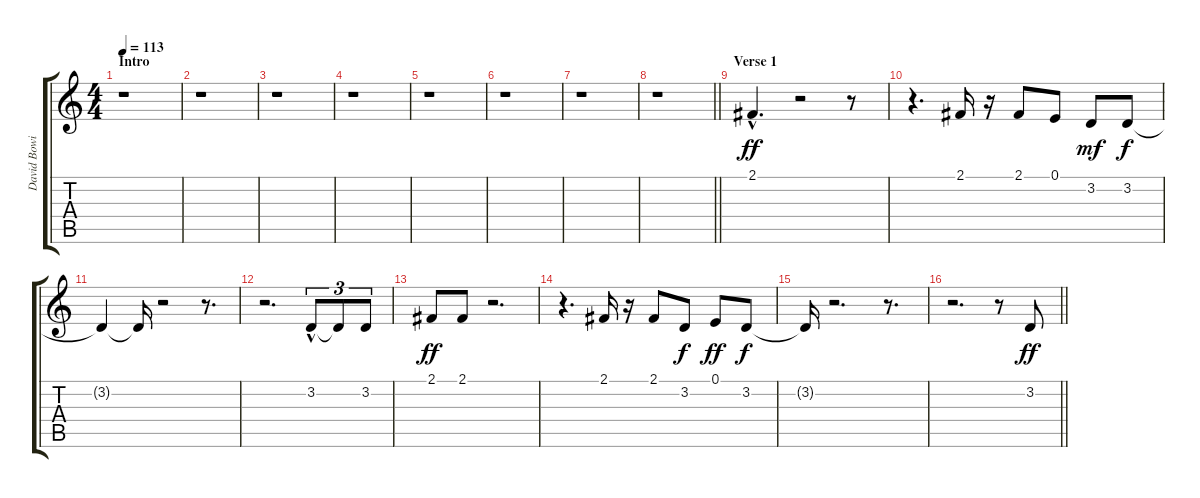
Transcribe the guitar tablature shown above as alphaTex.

\track ("David Bowie / Vocals" "David Bowi") {instrument lead3calliope}
\staff {score tabs}
\tuning (E4 B3 G3 D3 A2 E2) {hide}
\ts (4 4)
\section ("" "Intro")
\tempo 113
\clef g2
\ks c
r.1{dy ff instrument lead3calliope} |
r.1 |
r.1 |
r.1 |
r.1 |
r.1 |
r.1 |
\barLineRight lightlight
r.1 |
\section ("" "Verse 1")
2.1{hac}.4{d} r.2 r.8 |
r.4{d} 2.1.16 r.16 2.1.8 0.1.8 3.2.8{dy mf} 3.2.8{dy f} |
3.2{t}.4 3.2{t}.16 r.2 r.8{d} |
r.2{d} 3.2{hac}.8{tu (3 2)} 3.2{t}.8{tu (3 2)} 3.2.8{tu (3 2)} |
2.1.8{dy ff} 2.1.8 r.2{d} |
r.4{d} 2.1.16 r.16 2.1.8 3.2.8{dy f} 0.1.8{dy ff} 3.2.8{dy f} |
3.2{t}.16 r.2{d} r.8{d} |
\barLineRight lightlight
r.2{d} r.8 3.2.8{dy ff}
